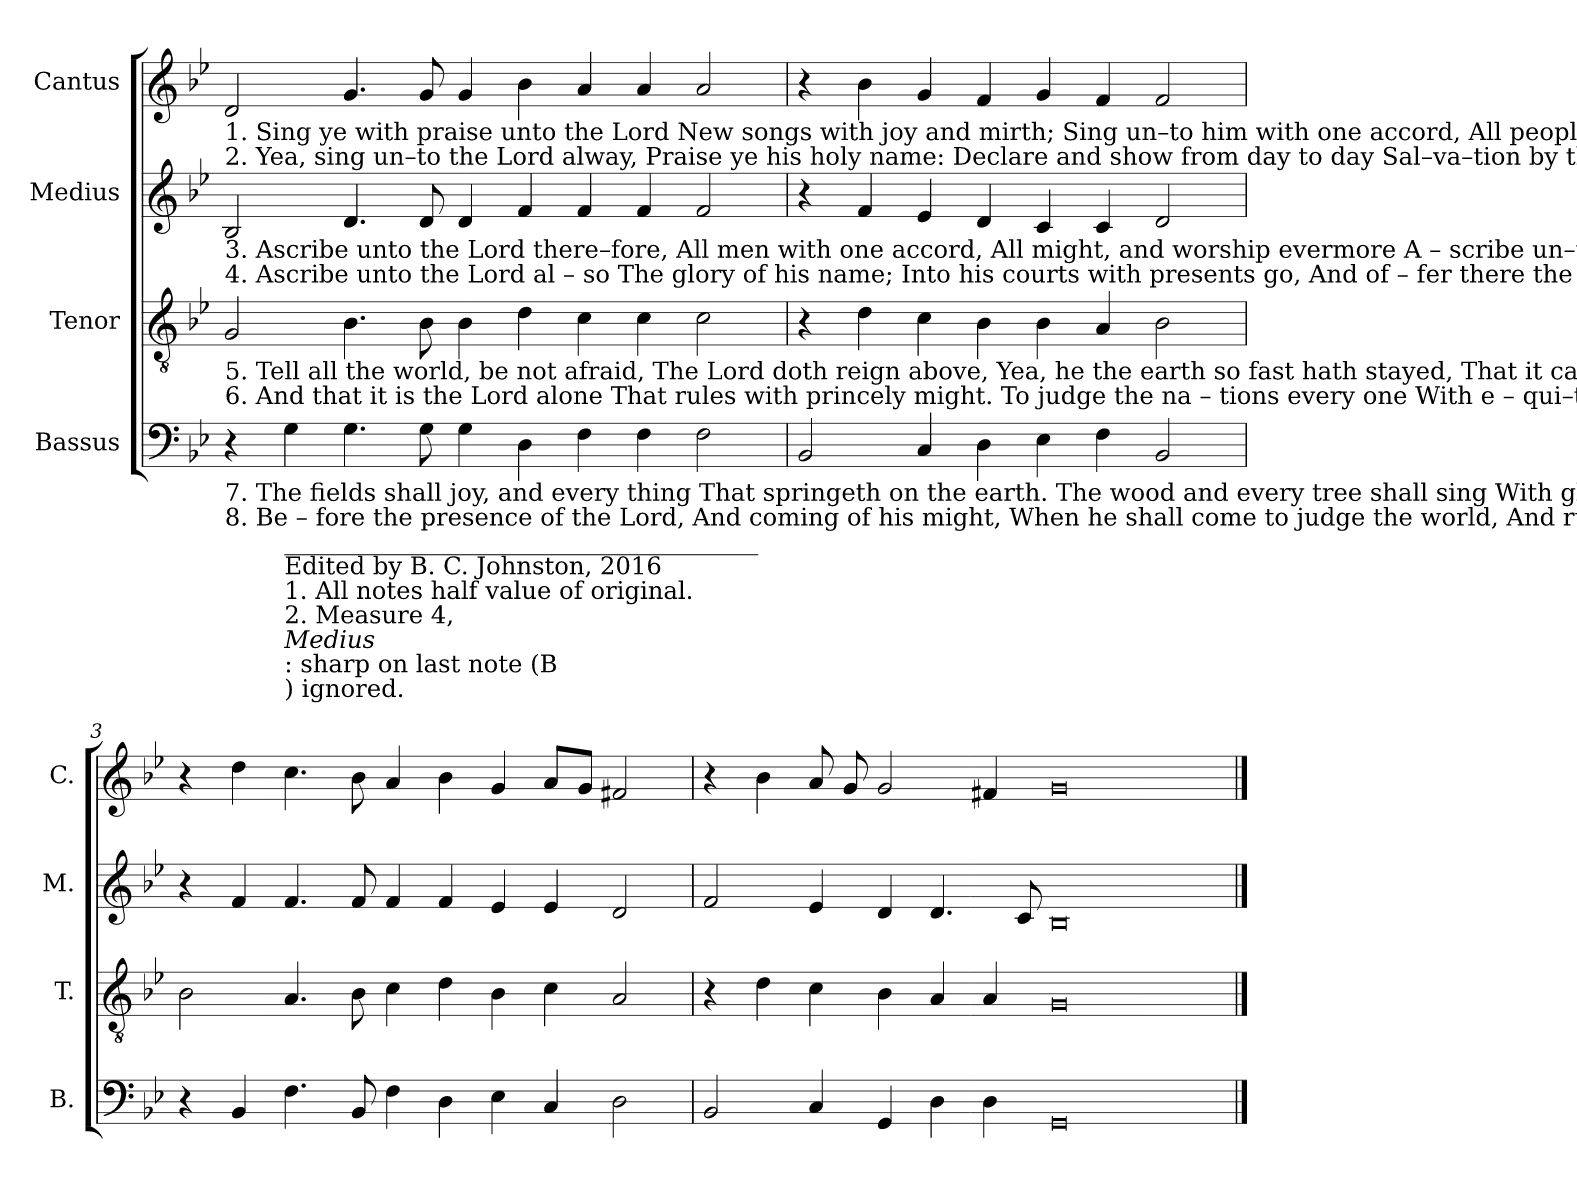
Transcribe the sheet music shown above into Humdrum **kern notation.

**kern	**kern	**kern	**kern
*part4	*part3	*part2	*part1
*staff4	*staff3	*staff2	*staff1
*I"Bassus	*I"Tenor	*I"Medius	*I"Cantus
*I'B.	*I'T.	*I'M.	*I'C.
*clefF4	*clefGv2	*clefG2	*clefG2
*k[b-e-]	*k[b-e-]	*k[b-e-]	*k[b-e-]
=1	=1	=1	=1
!	!	!	!LO:TX:b:t=1. Sing ye with praise unto the Lord    New songs with joy and mirth;   Sing un–to  him  with  one  accord,         All   people   on     the         earth.
!	!	!	!LO:TX:b:t=2. Yea,  sing  un–to  the  Lord alway,      Praise ye his holy name&colon;            Declare and show from day to day          Sal–va–tion by     the         same.
!	!	!LO:TX:b:t=3. Ascribe unto the Lord there–fore,      All men with one accord,        All  might,  and  worship  evermore      A  –  scribe      un–to   the     Lord.	!
!	!	!LO:TX:b:t=4. Ascribe unto the Lord   al   –  so         The  glory  of  his  name;         Into  his  courts  with  presents  go,      And   of    –  fer  there the     same.	!
!	!LO:TX:b:t=5. Tell  all  the  world,  be  not  afraid,  The Lord doth reign above,  Yea,  he  the  earth  so  fast hath stayed,       That   it         can   never        move.	!	!
!	!LO:TX:b:t=6. And  that  it  is   the   Lord   alone  That rules with princely might.  To  judge  the  na – tions  every  one        With e   –    qui–ty  and         right.	!	!
!LO:TX:b:t=7. The fields shall joy, and every thing   That springeth on the earth.   The  wood  and  every  tree  shall  sing     With  glad–ness  and  with   mirth.	!	!	!
!LO:TX:b:t=8. Be – fore the presence of the Lord,    And coming of his might,        When he shall come to judge the world,     And   rule    his  folk  with    right.	!	!	!
4r	2G/	2B-/	2d/
!LO:TX:b:t=_______________________________________	!	!	!
!LO:TX:b:t=Edited by B. C. Johnston, 2016	!	!	!
!LO:TX:b:t=1. All notes half value of original.	!	!	!
!LO:TX:b:t=2. Measure 4,	!	!	!
!LO:TX:b:i:t=Medius	!	!	!
!LO:TX:b:t=&colon; sharp on last note (B	!	!	!
!LO:TX:b:t=) ignored.	!	!	!
4G\	.	.	.
4.G\	4.B-\	4.d/	4.g/
8G\	8B-\	8d/	8g/
4G\	4B-\	4d/	4g/
4D\	4d\	4f/	4b-\
4F\	4c\	4f/	4a/
4F\	4c\	4f/	4a/
2F\	2c\	2f/	2a/
=2	=2	=2	=2
2BB-/	4r	4r	4r
.	4d\	4f/	4b-\
4C/	4c\	4e-/	4g/
4D\	4B-\	4d/	4f/
4E-\	4B-\	4c/	4g/
4F\	4A/	4c/	4f/
2BB-/	2B-\	2d/	2f/
=3	=3	=3	=3
4r	2B-\	4r	4r
4BB-/	.	4f/	4dd\
4.F\	4.A/	4.f/	4.cc\
8BB-/	8B-\	8f/	8b-\
4F\	4c\	4f/	4a/
4D\	4d\	4f/	4b-\
4E-\	4B-\	4e-/	4g/
4C/	4c\	4e-/	8a/L
.	.	.	8g/J
2D\	2A/	2d/	2f#X/
=4	=4	=4	=4
2BB-/	4r	2f/	4r
.	4d\	.	4b-\
4C/	4c\	4e-/	8a/
.	.	.	8g/
4GG/	4B-\	4d/	2g/
4D\	4A/	4.d/	.
4D\	4A/	.	4f#X/
.	.	8c/	.
0GG	0G	0B-	0g
==	==	==	==
*-	*-	*-	*-
